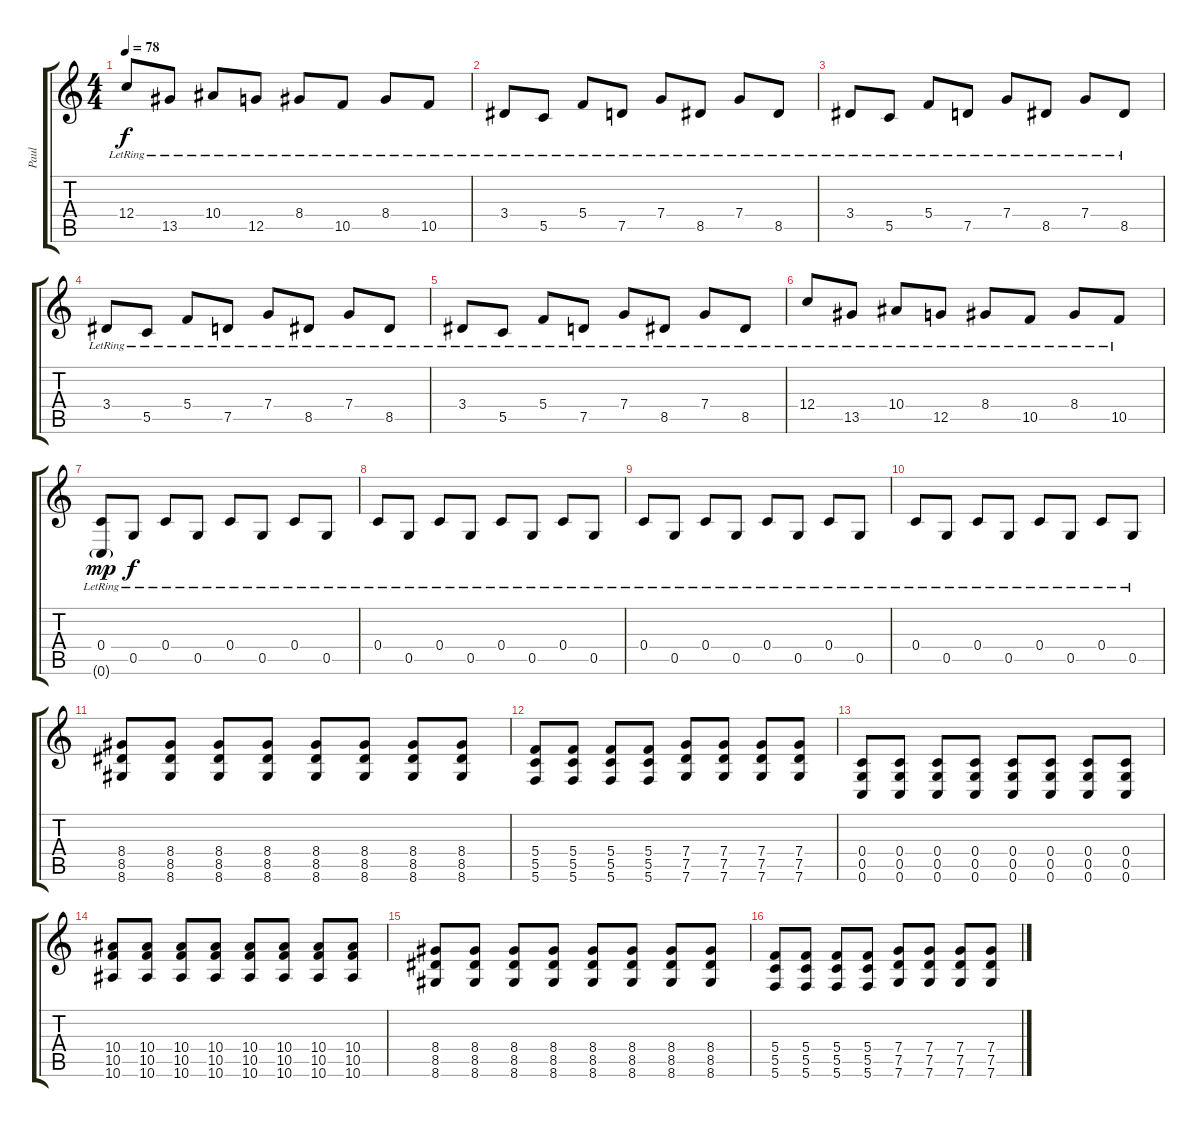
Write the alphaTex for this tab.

\track ("Paul" "Paul") {instrument electricguitarclean}
\staff {score tabs}
\tuning (D4 A3 F3 C3 G2 C2) {hide}
\ts (4 4)
\tempo 78
\clef g2
\ks c
12.4{lr}.8{dy f} 13.5{lr}.8 10.4{lr}.8 12.5{lr}.8 8.4{lr}.8 10.5{lr}.8 8.4{lr}.8 10.5{lr}.8 |
3.4{lr}.8 5.5{lr}.8 5.4{lr}.8 7.5{lr}.8 7.4{lr}.8 8.5{lr}.8 7.4{lr}.8 8.5{lr}.8 |
3.4{lr}.8 5.5{lr}.8 5.4{lr}.8 7.5{lr}.8 7.4{lr}.8 8.5{lr}.8 7.4{lr}.8 8.5{lr}.8 |
3.4{lr}.8 5.5{lr}.8 5.4{lr}.8 7.5{lr}.8 7.4{lr}.8 8.5{lr}.8 7.4{lr}.8 8.5{lr}.8 |
3.4{lr}.8 5.5{lr}.8 5.4{lr}.8 7.5{lr}.8 7.4{lr}.8 8.5{lr}.8 7.4{lr}.8 8.5{lr}.8 |
12.4{lr}.8 13.5{lr}.8 10.4{lr}.8 12.5{lr}.8 8.4{lr}.8 10.5{lr}.8 8.4{lr}.8 10.5{lr}.8 |
(0.4{lr} 0.6{g}).8{dy mp} 0.5{lr}.8{dy f} 0.4{lr}.8 0.5{lr}.8 0.4{lr}.8 0.5{lr}.8 0.4{lr}.8 0.5{lr}.8 |
0.4{lr}.8 0.5{lr}.8 0.4{lr}.8 0.5{lr}.8 0.4{lr}.8 0.5{lr}.8 0.4{lr}.8 0.5{lr}.8 |
0.4{lr}.8 0.5{lr}.8 0.4{lr}.8 0.5{lr}.8 0.4{lr}.8 0.5{lr}.8 0.4{lr}.8 0.5{lr}.8 |
0.4{lr}.8 0.5{lr}.8 0.4{lr}.8 0.5{lr}.8 0.4{lr}.8 0.5{lr}.8 0.4{lr}.8 0.5{lr}.8 |
(8.4 8.5 8.6).8{instrument distortionguitar} (8.4 8.5 8.6).8 (8.4 8.5 8.6).8 (8.4 8.5 8.6).8 (8.4 8.5 8.6).8 (8.4 8.5 8.6).8 (8.4 8.5 8.6).8 (8.4 8.5 8.6).8 |
(5.4 5.5 5.6).8 (5.4 5.5 5.6).8 (5.4 5.5 5.6).8 (5.4 5.5 5.6).8 (7.4 7.5 7.6).8 (7.4 7.5 7.6).8 (7.4 7.5 7.6).8 (7.4 7.5 7.6).8 |
(0.4 0.5 0.6).8 (0.4 0.5 0.6).8 (0.4 0.5 0.6).8 (0.4 0.5 0.6).8 (0.4 0.5 0.6).8 (0.4 0.5 0.6).8 (0.4 0.5 0.6).8 (0.4 0.5 0.6).8 |
(10.4 10.5 10.6).8 (10.4 10.5 10.6).8 (10.4 10.5 10.6).8 (10.4 10.5 10.6).8 (10.4 10.5 10.6).8 (10.4 10.5 10.6).8 (10.4 10.5 10.6).8 (10.4 10.5 10.6).8 |
(8.4 8.5 8.6).8 (8.4 8.5 8.6).8 (8.4 8.5 8.6).8 (8.4 8.5 8.6).8 (8.4 8.5 8.6).8 (8.4 8.5 8.6).8 (8.4 8.5 8.6).8 (8.4 8.5 8.6).8 |
(5.4 5.5 5.6).8 (5.4 5.5 5.6).8 (5.4 5.5 5.6).8 (5.4 5.5 5.6).8 (7.4 7.5 7.6).8 (7.4 7.5 7.6).8 (7.4 7.5 7.6).8 (7.4 7.5 7.6).8
